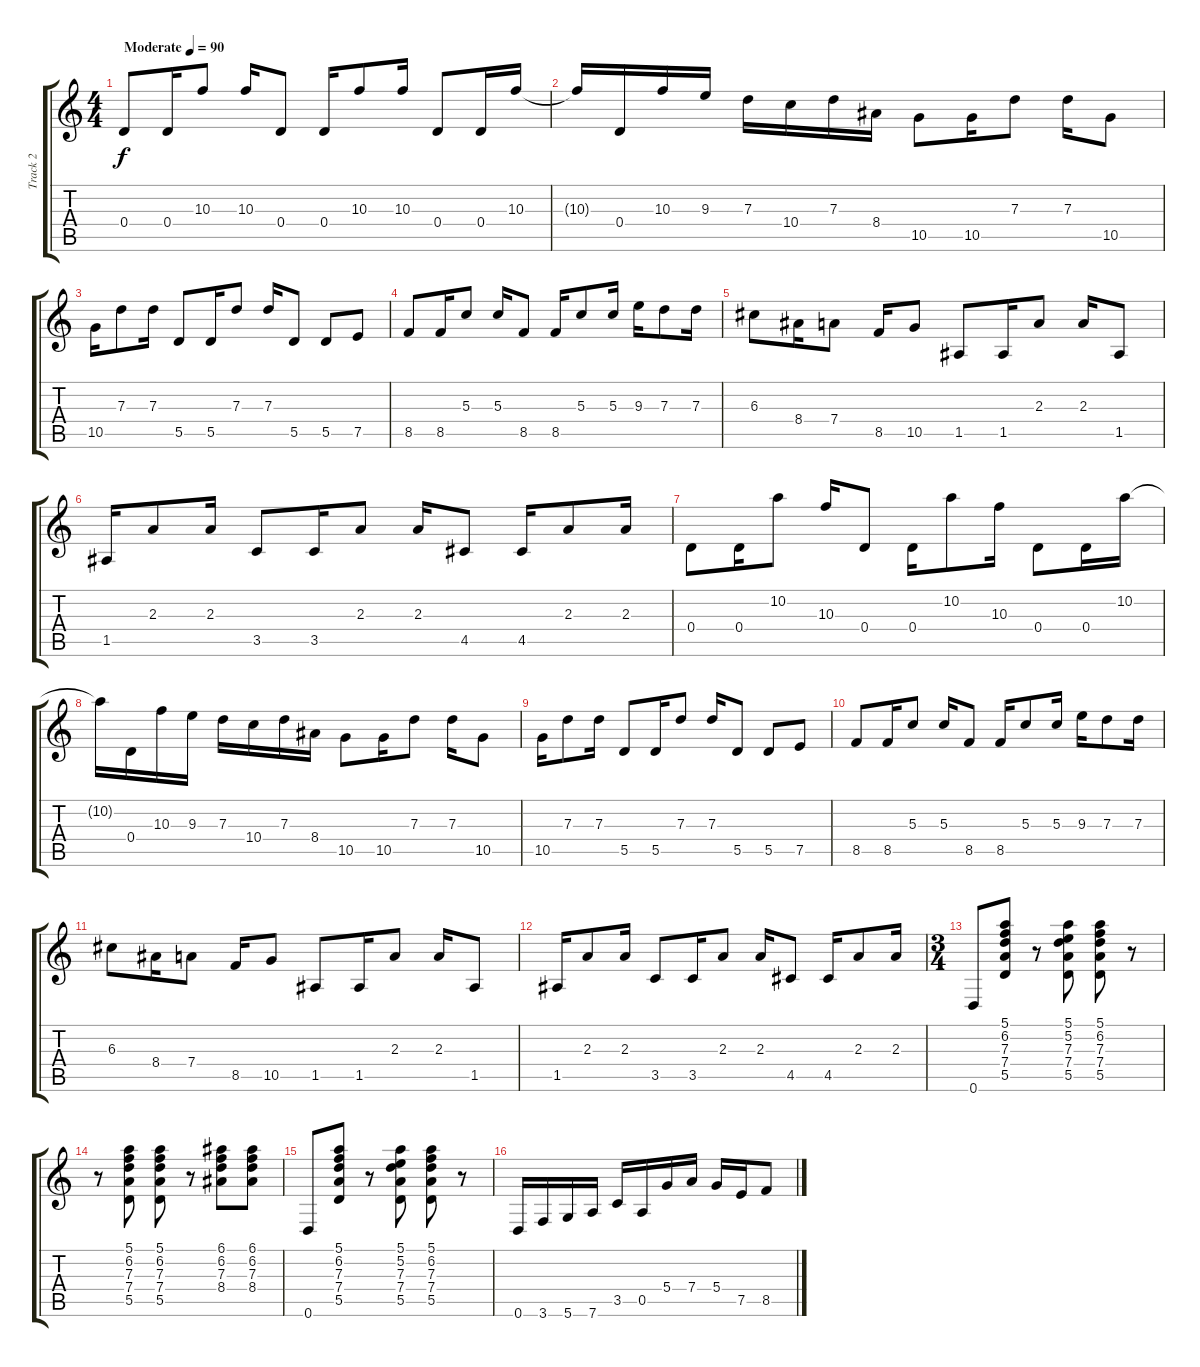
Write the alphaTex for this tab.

\track ("Track 2" "Track 2") {instrument acousticguitarsteel bank 171}
\staff {score tabs}
\tuning (E4 B3 G3 D3 A2 D2) {hide}
\ts (4 4)
\tempo (90 "Moderate")
\clef g2
\ks c
0.4.8{dy f instrument acousticguitarsteel} 0.4.16 10.3.8 10.3.16 0.4.8 0.4.16 10.3.8 10.3.16 0.4.8 0.4.16 10.3.16 |
10.3{t}.16 0.4.16 10.3.16 9.3.16 7.3.16 10.4.16 7.3.16 8.4.16 10.5.8 10.5.16 7.3.8 7.3.16 10.5.8 |
10.5.16 7.3.8 7.3.16 5.5.8 5.5.16 7.3.8 7.3.16 5.5.8 5.5.8 7.5.8 |
8.5.8 8.5.16 5.3.8 5.3.16 8.5.8 8.5.16 5.3.8 5.3.16 9.3.16 7.3.8 7.3.16 |
6.3.8 8.4.16 7.4.8 8.5.16 10.5.8 1.5.8 1.5.16 2.3.8 2.3.16 1.5.8 |
1.5.16 2.3.8 2.3.16 3.5.8 3.5.16 2.3.8 2.3.16 4.5.8 4.5.16 2.3.8 2.3.16 |
0.4.8 0.4.16 10.2.8 10.3.16 0.4.8 0.4.16 10.2.8 10.3.16 0.4.8 0.4.16 10.2.16 |
10.2{t}.16 0.4.16 10.3.16 9.3.16 7.3.16 10.4.16 7.3.16 8.4.16 10.5.8 10.5.16 7.3.8 7.3.16 10.5.8 |
10.5.16 7.3.8 7.3.16 5.5.8 5.5.16 7.3.8 7.3.16 5.5.8 5.5.8 7.5.8 |
8.5.8 8.5.16 5.3.8 5.3.16 8.5.8 8.5.16 5.3.8 5.3.16 9.3.16 7.3.8 7.3.16 |
6.3.8 8.4.16 7.4.8 8.5.16 10.5.8 1.5.8 1.5.16 2.3.8 2.3.16 1.5.8 |
1.5.16 2.3.8 2.3.16 3.5.8 3.5.16 2.3.8 2.3.16 4.5.8 4.5.16 2.3.8 2.3.16 |
\ts (3 4)
0.6.8 (5.1 6.2 7.3 7.4 5.5).8 r.8 (5.1 5.2 7.3 7.4 5.5).8 (5.1 6.2 7.3 7.4 5.5).8 r.8 |
r.8 (5.1 6.2 7.3 7.4 5.5).8 (5.1 6.2 7.3 7.4 5.5).8 r.8 (6.1 6.2 7.3 8.4).8 (6.1 6.2 7.3 8.4).8 |
0.6.8 (5.1 6.2 7.3 7.4 5.5).8 r.8 (5.1 5.2 7.3 7.4 5.5).8 (5.1 6.2 7.3 7.4 5.5).8 r.8 |
0.6.16 3.6.16 5.6.16 7.6.16 3.5.16 0.5.16 5.4.16 7.4.16 5.4.16 7.5.16 8.5.8
